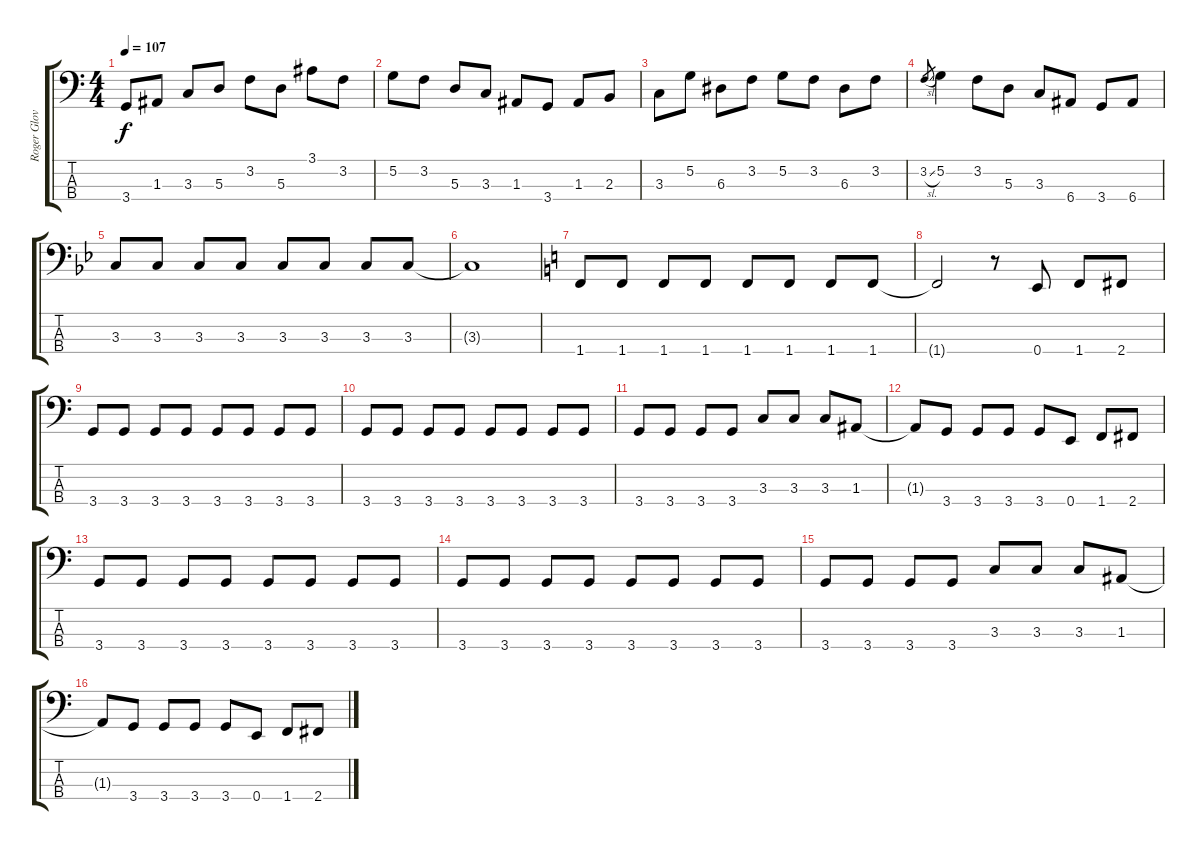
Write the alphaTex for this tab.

\track ("Roger Glover" "Roger Glov") {instrument electricbasspick}
\staff {score tabs}
\tuning (G2 D2 A1 E1) {hide}
\ts (4 4)
\tempo 107
\clef f4
\ks c
3.4.8{dy f} 1.3.8 3.3.8 5.3.8 3.2.8 5.3.8 3.1.8 3.2.8 |
5.2.8 3.2.8 5.3.8 3.3.8 1.3.8 3.4.8 1.3.8 2.3.8 |
3.3.8 5.2.8 6.3.8 3.2.8 5.2.8 3.2.8 6.3.8 3.2.8 |
3.2{sl}.8{gr} 5.2.4 3.2.8 5.3.8 3.3.8 6.4.8 3.4.8 6.4.8 |
\ks bb
3.3.8 3.3.8 3.3.8 3.3.8 3.3.8 3.3.8 3.3.8 3.3.8 |
3.3{t}.1 |
\ks c
1.4.8 1.4.8 1.4.8 1.4.8 1.4.8 1.4.8 1.4.8 1.4.8 |
1.4{t}.2 r.8 0.4.8 1.4.8 2.4.8 |
3.4.8 3.4.8 3.4.8 3.4.8 3.4.8 3.4.8 3.4.8 3.4.8 |
3.4.8 3.4.8 3.4.8 3.4.8 3.4.8 3.4.8 3.4.8 3.4.8 |
3.4.8 3.4.8 3.4.8 3.4.8 3.3.8 3.3.8 3.3.8 1.3.8 |
1.3{t}.8 3.4.8 3.4.8 3.4.8 3.4.8 0.4.8 1.4.8 2.4.8 |
3.4.8 3.4.8 3.4.8 3.4.8 3.4.8 3.4.8 3.4.8 3.4.8 |
3.4.8 3.4.8 3.4.8 3.4.8 3.4.8 3.4.8 3.4.8 3.4.8 |
3.4.8 3.4.8 3.4.8 3.4.8 3.3.8 3.3.8 3.3.8 1.3.8 |
1.3{t}.8 3.4.8 3.4.8 3.4.8 3.4.8 0.4.8 1.4.8 2.4.8
